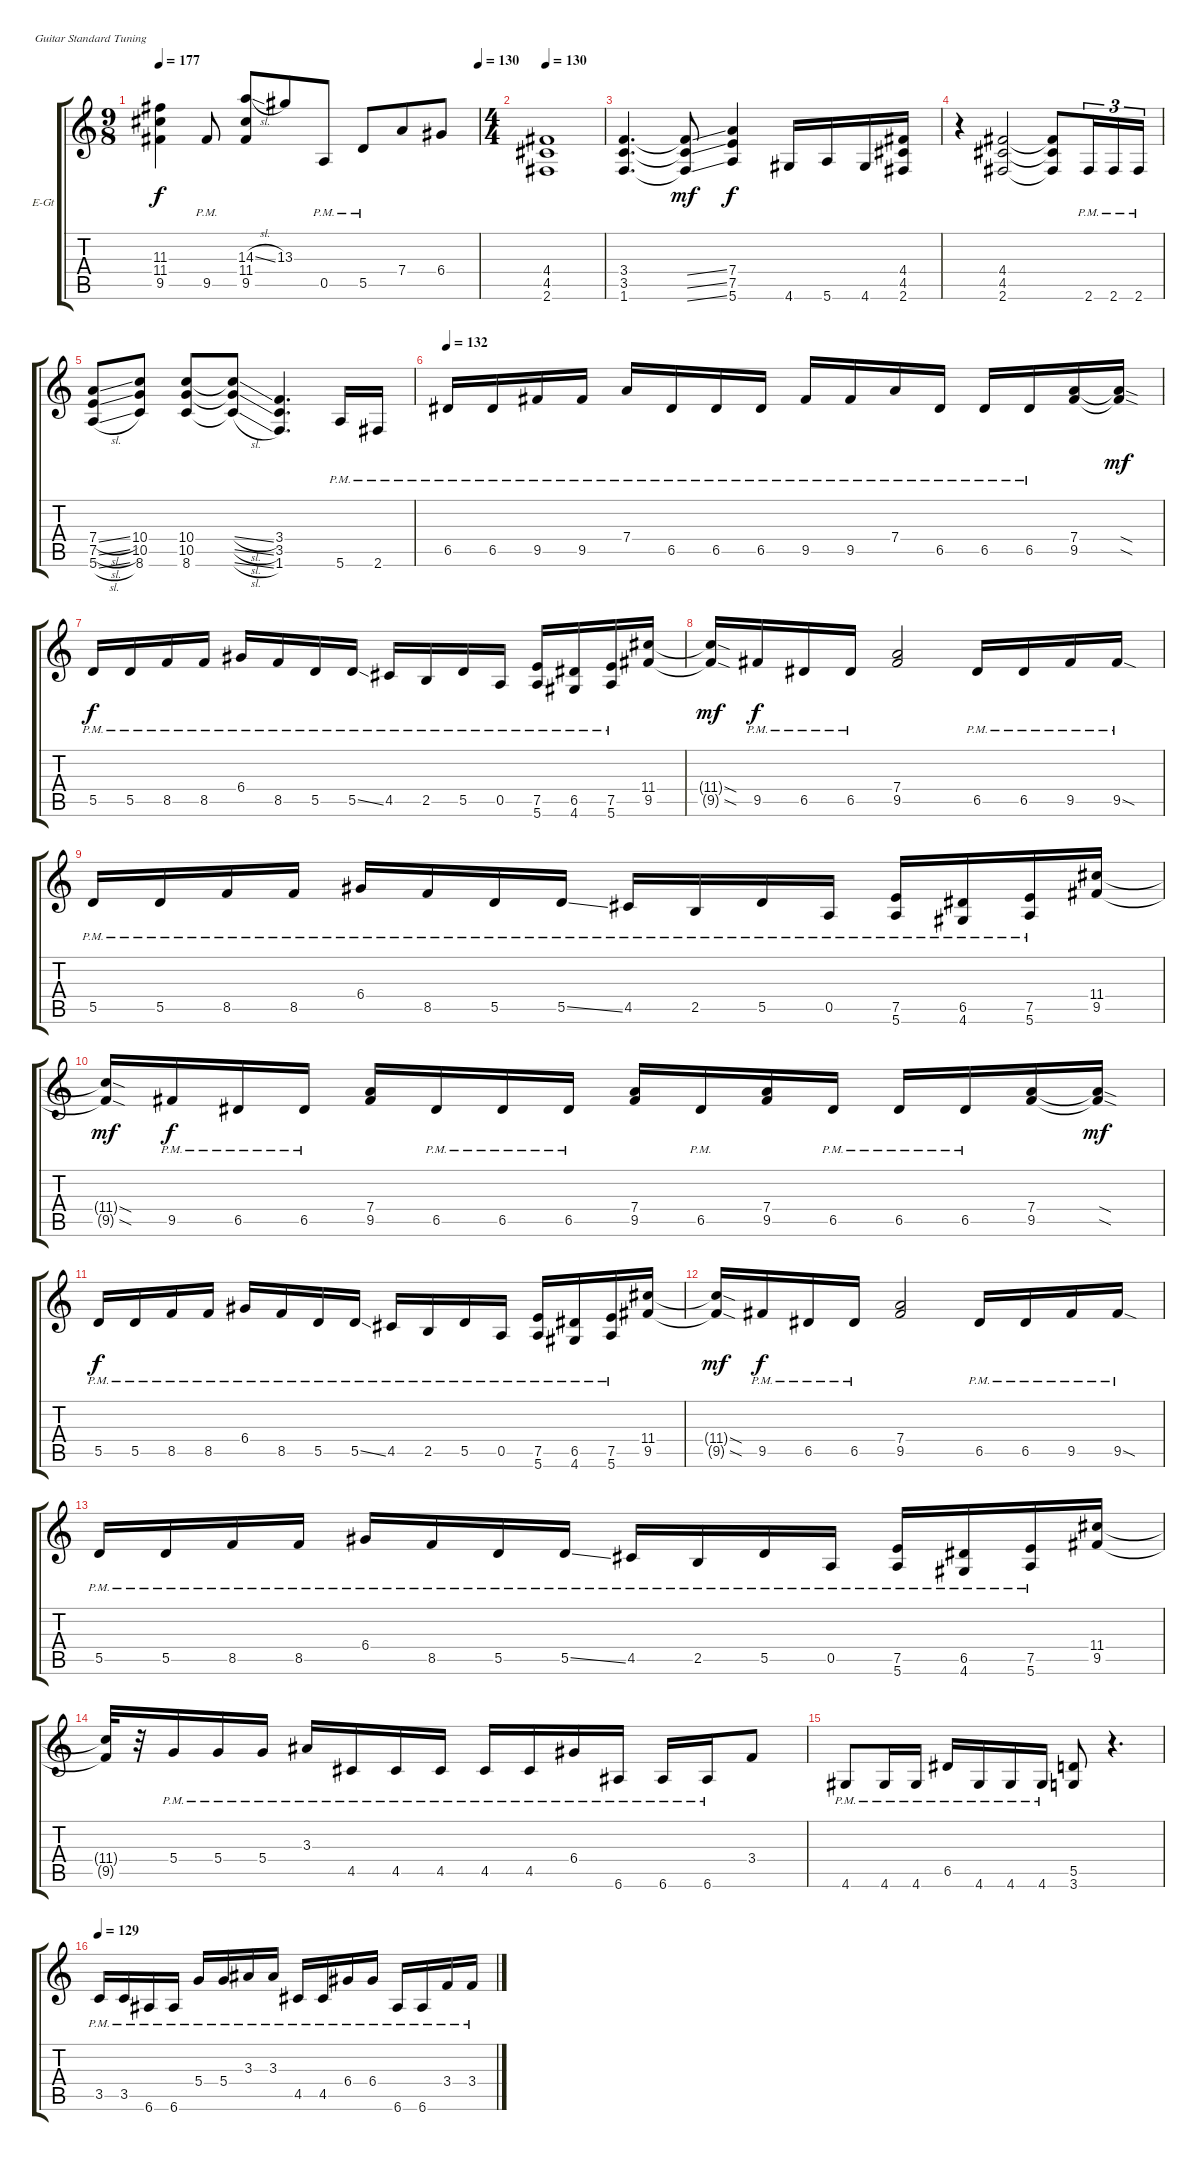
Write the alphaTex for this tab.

\bracketExtendMode groupsimilarinstruments
\firstSystemTrackNameOrientation horizontal
\otherSystemsTrackNameOrientation horizontal
\track ("Jason Gobel" "E-Gt") {instrument distortionguitar}
\staff {score tabs}
\tuning (E4 B3 G3 D3 A2 E2)
\ts (9 8)
\beaming (8 3 3 3 3)
\tempo 177
\tempo (130 1)
\clef g2
\ks c
(11.3 11.4 9.5).4{dy f} 9.5{pm}.8 (14.3{sl} 11.4 9.5).8 13.3.8 0.5{pm}.8 5.5{pm}.8 7.4.8 6.4.8 |
\ts (4 4)
\beaming (8 2 2 2 2)
\tempo 130
(4.4 4.5 2.6).1 |
(3.4 3.5 1.6).4{d} (3.4{ss t} 3.5{ss t} 1.6{ss t}).8{dy mf} (7.4 7.5 5.6).4{dy f} 4.6.16 5.6.16 4.6.16 (4.4 4.5 2.6).16 |
r.4 (4.4 4.5 2.6).2 (4.4{t} 4.5{t} 2.6{t}).8{beam merge} 2.6{pm}.16{tu (3 2) beam merge} 2.6{pm}.16{tu (3 2) beam merge} 2.6{pm}.16{tu (3 2)} |
(7.4{sl} 7.5{sl} 5.6{sl}).8 (10.4 10.5 8.6).8 (10.4 10.5 8.6).8 (10.4{sl t} 10.5{sl t} 8.6{sl t}).8 (3.4 3.5 1.6).4{d} 5.6{pm}.16 2.6{pm}.16 |
\tempo 132
6.5{pm}.16 6.5{pm}.16 9.5{pm}.16 9.5{pm}.16 7.4{pm}.16 6.5{pm}.16 6.5{pm}.16 6.5{pm}.16 9.5{pm}.16 9.5{pm}.16 7.4{pm}.16 6.5{pm}.16 6.5{pm}.16 6.5{pm}.16 (7.4 9.5).16 (7.4{sod t} 9.5{sod t}).16{dy mf} |
5.5{pm}.16{dy f} 5.5{pm}.16 8.5{pm}.16 8.5{pm}.16 6.4{pm}.16 8.5{pm}.16 5.5{pm}.16 5.5{ss pm}.16 4.5{pm}.16 2.5{pm}.16 5.5{pm}.16 0.5{pm}.16 (7.5{pm} 5.6{pm}).16 (6.5{pm} 4.6{pm}).16 (7.5{pm} 5.6{pm}).16 (11.4 9.5).16 |
(11.4{sod t} 9.5{sod t}).16{dy mf} 9.5{pm}.16{dy f} 6.5{pm}.16 6.5{pm}.16 (7.4 9.5).2 6.5{pm}.16 6.5{pm}.16 9.5{pm}.16 9.5{sod pm}.16 |
5.5{pm}.16 5.5{pm}.16 8.5{pm}.16 8.5{pm}.16 6.4{pm}.16 8.5{pm}.16 5.5{pm}.16 5.5{ss pm}.16 4.5{pm}.16 2.5{pm}.16 5.5{pm}.16 0.5{pm}.16 (7.5{pm} 5.6{pm}).16 (6.5{pm} 4.6{pm}).16 (7.5{pm} 5.6{pm}).16 (11.4 9.5).16 |
(11.4{sod t} 9.5{sod t}).16{dy mf} 9.5{pm}.16{dy f} 6.5{pm}.16 6.5{pm}.16 (7.4 9.5).16 6.5{pm}.16 6.5{pm}.16 6.5{pm}.16 (7.4 9.5).16 6.5{pm}.16 (7.4 9.5).16 6.5{pm}.16 6.5{pm}.16 6.5{pm}.16 (7.4 9.5).16 (7.4{sod t} 9.5{sod t}).16{dy mf} |
5.5{pm}.16{dy f} 5.5{pm}.16 8.5{pm}.16 8.5{pm}.16 6.4{pm}.16 8.5{pm}.16 5.5{pm}.16 5.5{ss pm}.16 4.5{pm}.16 2.5{pm}.16 5.5{pm}.16 0.5{pm}.16 (7.5{pm} 5.6{pm}).16 (6.5{pm} 4.6{pm}).16 (7.5{pm} 5.6{pm}).16 (11.4 9.5).16 |
(11.4{sod t} 9.5{sod t}).16{dy mf} 9.5{pm}.16{dy f} 6.5{pm}.16 6.5{pm}.16 (7.4 9.5).2 6.5{pm}.16 6.5{pm}.16 9.5{pm}.16 9.5{sod pm}.16 |
5.5{pm}.16 5.5{pm}.16 8.5{pm}.16 8.5{pm}.16 6.4{pm}.16 8.5{pm}.16 5.5{pm}.16 5.5{ss pm}.16 4.5{pm}.16 2.5{pm}.16 5.5{pm}.16 0.5{pm}.16 (7.5{pm} 5.6{pm}).16 (6.5{pm} 4.6{pm}).16 (7.5{pm} 5.6{pm}).16 (11.4 9.5).16 |
(9.5{t} 11.4{t}).32 r.32 5.4{pm}.16 5.4{pm}.16 5.4{pm}.16 3.3{pm}.16 4.5{pm}.16 4.5{pm}.16 4.5{pm}.16 4.5{pm}.16 4.5{pm}.16 6.4{pm}.16 6.6{pm}.16 6.6{pm}.16 6.6{pm}.16 3.4.8 |
4.6{pm}.8 4.6{pm}.16 4.6{pm}.16 6.5{pm}.16 4.6{pm}.16 4.6{pm}.16 4.6{pm}.16 (5.5 3.6).8 r.4{d} |
\tempo 129
3.5{pm}.16 3.5{pm}.16 6.6{pm}.16 6.6{pm}.16 5.4{pm}.16 5.4{pm}.16 3.3{pm}.16 3.3{pm}.16 4.5{pm}.16 4.5{pm}.16 6.4{pm}.16 6.4{pm}.16 6.6{pm}.16 6.6{pm}.16 3.4{pm}.16 3.4{pm}.16
